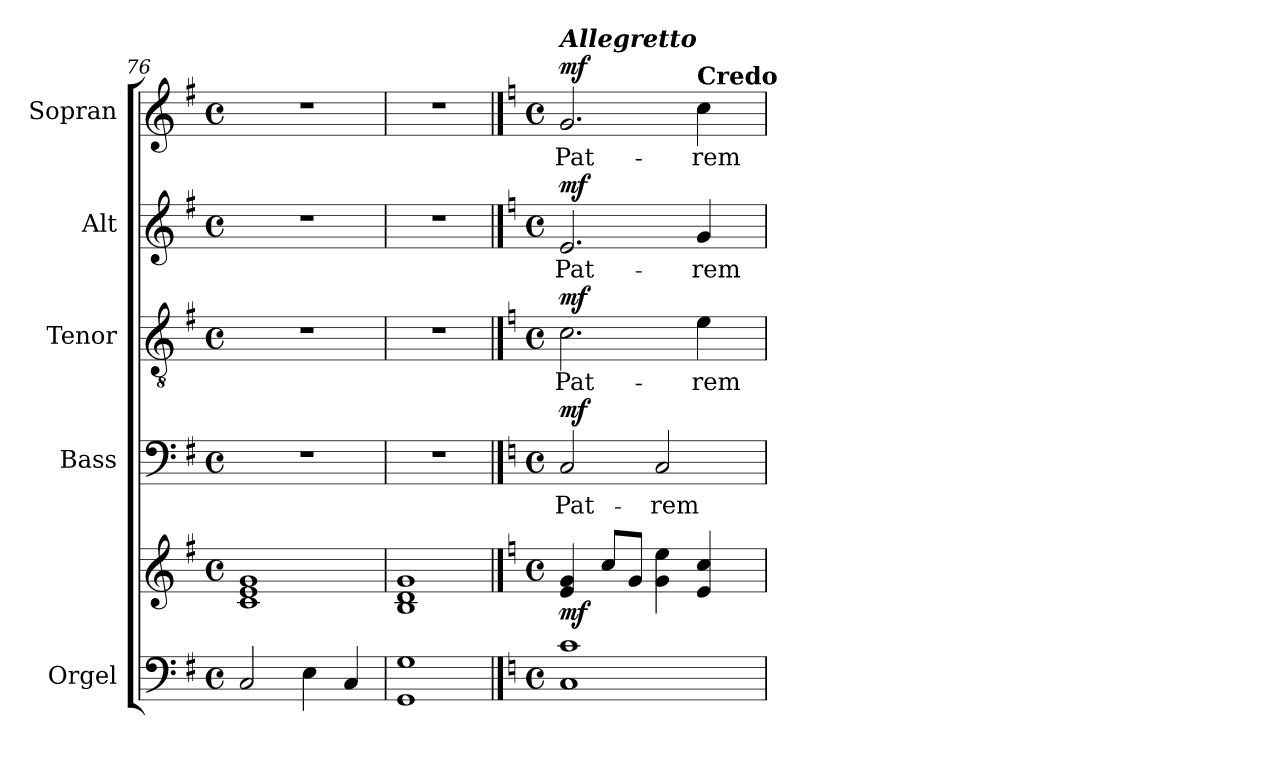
**kern	**kern	**dynam	**kern	**text	**dynam	**kern	**text	**dynam	**kern	**text	**dynam	**kern	**text	**dynam
*part5	*part5	*part5	*part4	*part4	*part4	*part3	*part3	*part3	*part2	*part2	*part2	*part1	*part1	*part1
*staff6	*staff5	*staff5/6	*staff4	*staff4	*staff4	*staff3	*staff3	*staff3	*staff2	*staff2	*staff2	*staff1	*staff1	*staff1
*I"Orgel	*	*	*I"Bass	*	*	*I"Tenor	*	*	*I"Alt	*	*	*I"Sopran	*	*
*I'Org.	*	*	*I'B.	*	*	*I'T.	*	*	*I'A.	*	*	*I'S.	*	*
*clefF4	*clefG2	*	*clefF4	*	*	*clefGv2	*	*	*clefG2	*	*	*clefG2	*	*
*k[f#]	*k[f#]	*	*k[f#]	*	*	*k[f#]	*	*	*k[f#]	*	*	*k[f#]	*	*
*G:	*G:	*	*G:	*	*	*G:	*	*	*G:	*	*	*G:	*	*
*M4/4	*M4/4	*	*M4/4	*	*	*M4/4	*	*	*M4/4	*	*	*M4/4	*	*
*met(c)	*met(c)	*	*met(c)	*	*	*met(c)	*	*	*met(c)	*	*	*met(c)	*	*
=76	=76	=76	=76	=76	=76	=76	=76	=76	=76	=76	=76	=76	=76	=76
*	*^	*	*	*	*	*	*	*	*	*	*	*	*	*
2C/	1g	1c 1e	.	1r	.	.	1r	.	.	1r	.	.	1r	.	.
4E\	.	.	.	.	.	.	.	.	.	.	.	.	.	.	.
4C/	.	.	.	.	.	.	.	.	.	.	.	.	.	.	.
=77	=77	=77	=77	=77	=77	=77	=77	=77	=77	=77	=77	=77	=77	=77	=77
1GG 1G	1g	1B 1d	.	1r	.	.	1r	.	.	1r	.	.	1r	.	.
*	*v	*v	*	*	*	*	*	*	*	*	*	*	*	*	*
!!LO:PB:g=z
==78	==78	==78	==78	==78	==78	==78	==78	==78	==78	==78	==78	==78	==78	==78
*k[]	*k[]	*	*k[]	*	*	*k[]	*	*	*k[]	*	*	*k[]	*	*
*C:	*C:	*	*C:	*	*	*C:	*	*	*C:	*	*	*C:	*	*
*M4/4	*M4/4	*	*M4/4	*	*	*M4/4	*	*	*M4/4	*	*	*M4/4	*	*
*met(c)	*met(c)	*	*met(c)	*	*	*met(c)	*	*	*met(c)	*	*	*met(c)	*	*
*	*^	*	*	*	*	*	*	*	*	*	*	*	*	*
!	!	!	!	!	!	!	!	!	!	!	!	!	!LO:TX:a:Bi:t=Allegretto	!	!
!	!	!	!LO:DY:b	!	!LO:LY:b	!LO:DY:a	!	!LO:LY:b	!LO:DY:a	!	!LO:LY:b	!LO:DY:a	!	!LO:LY:b	!LO:DY:a
*	*v	*v	*	*	*	*	*	*	*	*	*	*	*	*	*
1C 1c	4e/ 4g/	mf	2C/	Pat-	mf	2.c\	Pat-	mf	2.e/	Pat-	mf	2.g/	Pat-	mf
.	8cc/L	.	.	.	.	.	.	.	.	.	.	.	.	.
.	8g/J	.	.	.	.	.	.	.	.	.	.	.	.	.
!	!	!	!	!LO:LY:b	!	!	!	!	!	!	!	!	!	!
.	4g\ 4ee\	.	2C/	-rem	.	.	.	.	.	.	.	.	.	.
!	!	!	!	!	!	!	!	!	!	!	!	!LO:TX:a:B:t=Credo	!	!
!	!	!	!	!	!	!	!LO:LY:b	!	!	!LO:LY:b	!	!	!LO:LY:b	!
.	4e/ 4cc/	.	.	.	.	4e\	-rem	.	4g/	-rem	.	4cc\	-rem	.
=	=	=	=	=	=	=	=	=	=	=	=	=	=	=
*-	*-	*-	*-	*-	*-	*-	*-	*-	*-	*-	*-	*-	*-	*-
